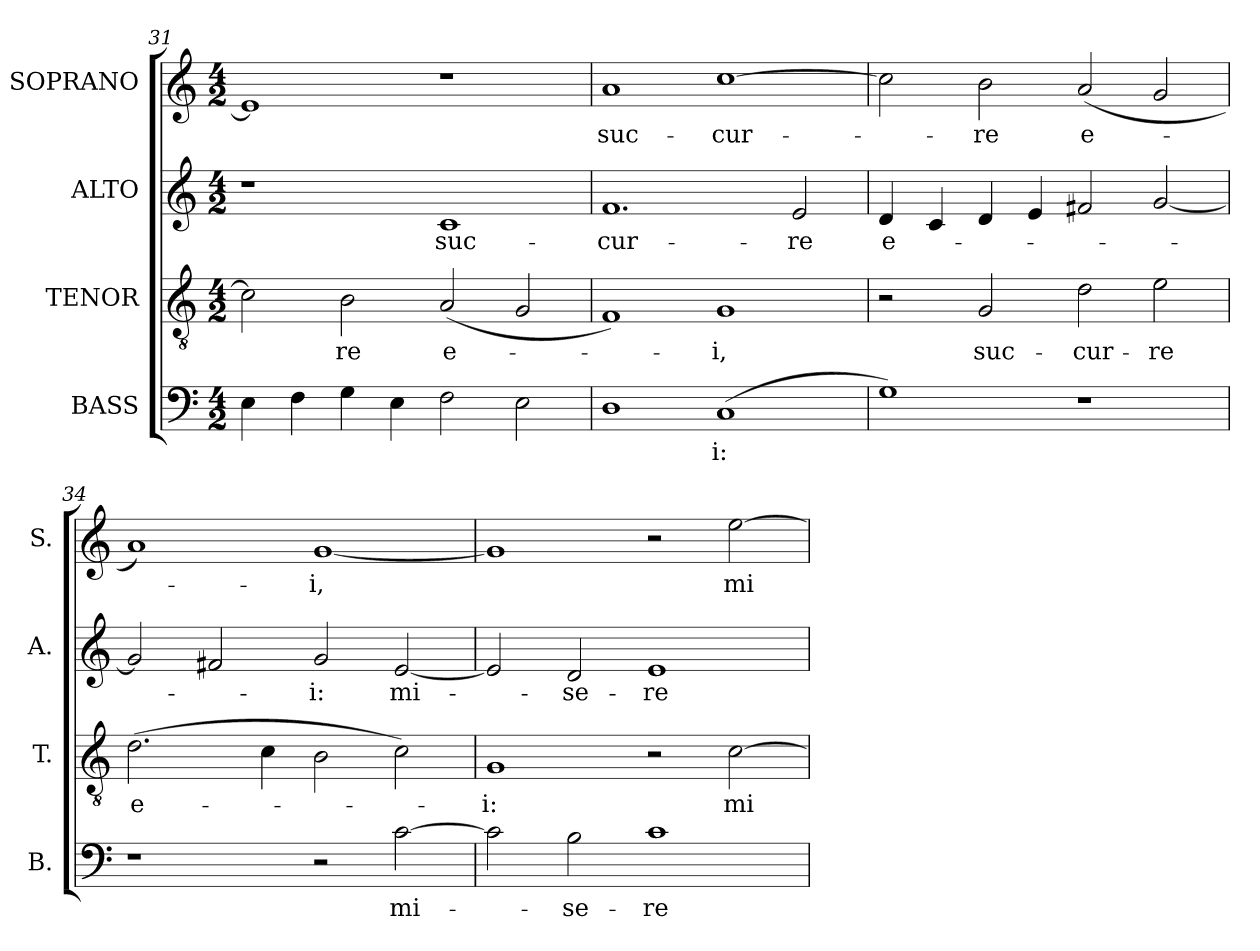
**kern	**text	**kern	**text	**kern	**text	**kern	**text
*part4	*part4	*part3	*part3	*part2	*part2	*part1	*part1
*staff4	*staff4	*staff3	*staff3	*staff2	*staff2	*staff1	*staff1
*I"BASS	*	*I"TENOR	*	*I"ALTO	*	*I"SOPRANO	*
*I'B.	*	*I'T.	*	*I'A.	*	*I'S.	*
*clefF4	*	*clefGv2	*	*clefG2	*	*clefG2	*
*	*	*ITrd7c12	*	*	*	*	*
*k[]	*	*k[]	*	*k[]	*	*k[]	*
*a:	*	*a:	*	*a:	*	*a:	*
*M4/2	*	*M4/2	*	*M4/2	*	*M4/2	*
=31	=31	=31	=31	=31	=31	=31	=31
4Ei\	.	2Ci\]	.	1r	.	1ei]	.
4Fi\	.	.	.	.	.	.	.
!	!	!	!LO:LY:b:color=#000000	!	!	!	!
4Gi\	.	2BBi\	-re	.	.	.	.
4Ei\	.	.	.	.	.	.	.
!	!	!	!LO:LY:b:color=#000000	!	!	!	!
!	!	!	!	!	!LO:LY:b:color=#000000	!	!
2Fi\	.	(2AAi/	e-	1ci	suc-	1r	.
2Ei\	.	2GGi/	.	.	.	.	.
=32	=32	=32	=32	=32	=32	=32	=32
!	!	!	!	!	!LO:LY:b:color=#000000	!	!
!	!	!	!	!	!	!	!LO:LY:b:color=#000000
1Di	.	1FFi)	.	1.fi	-cur-	1ai	suc-
!	!LO:LY:b:color=#000000	!	!	!	!	!	!
!	!	!	!LO:LY:b:color=#000000	!	!	!	!
!	!	!	!	!	!	!	!LO:LY:b:color=#000000
(1Ci	-i:	1GGi	-i,	.	.	[1cci	-cur-
!	!	!	!	!	!LO:LY:b:color=#000000	!	!
.	.	.	.	2ei/	-re	.	.
=33	=33	=33	=33	=33	=33	=33	=33
!	!	!	!	!	!LO:LY:b:color=#000000	!	!
1Gi)	.	2r	.	4di/	e-	2cci\]	.
.	.	.	.	4ci/	.	.	.
!	!	!	!LO:LY:b:color=#000000	!	!	!	!
!	!	!	!	!	!	!	!LO:LY:b:color=#000000
.	.	2GGi/	suc-	4di/	.	2bi\	-re
.	.	.	.	4ei/	.	.	.
!	!	!	!LO:LY:b:color=#000000	!	!	!	!
!	!	!	!	!	!	!	!LO:LY:b:color=#000000
1r	.	2Di\	-cur-	2f#Xi/	.	(2ai/	e-
!	!	!	!LO:LY:b:color=#000000	!	!	!	!
.	.	2Ei\	-re	[2gi/	.	2gi/	.
=34	=34	=34	=34	=34	=34	=34	=34
!	!	!	!LO:LY:b:color=#000000	!	!	!	!
1r	.	(2.Di\	e-	2gi/]	.	1ai)	.
.	.	.	.	2f#Xi/	.	.	.
.	.	4Ci\	.	.	.	.	.
!	!	!	!	!	!LO:LY:b:color=#000000	!	!
!	!	!	!	!	!	!	!LO:LY:b:color=#000000
2r	.	2BBi\	.	2gi/	-i:	[1gi	-i,
!	!LO:LY:b:color=#000000	!	!	!	!	!	!
!	!	!	!	!	!LO:LY:b:color=#000000	!	!
[2ci\	mi-	2Ci\)	.	[2ei/	mi-	.	.
=35	=35	=35	=35	=35	=35	=35	=35
!	!	!	!LO:LY:b:color=#000000	!	!	!	!
2ci\]	.	1GGi	-i:	2ei/]	.	1gi]	.
!	!LO:LY:b:color=#000000	!	!	!	!	!	!
!	!	!	!	!	!LO:LY:b:color=#000000	!	!
2Bi\	-se-	.	.	2di/	-se-	.	.
!	!LO:LY:b:color=#000000	!	!	!	!	!	!
!	!	!	!	!	!LO:LY:b:color=#000000	!	!
1ci	-re-	2r	.	1ei	-re-	2r	.
!	!	!	!LO:LY:b:color=#000000	!	!	!	!
!	!	!	!	!	!	!	!LO:LY:b:color=#000000
.	.	[2Ci\	mi-	.	.	[2eei\	mi-
=	=	=	=	=	=	=	=
*-	*-	*-	*-	*-	*-	*-	*-
